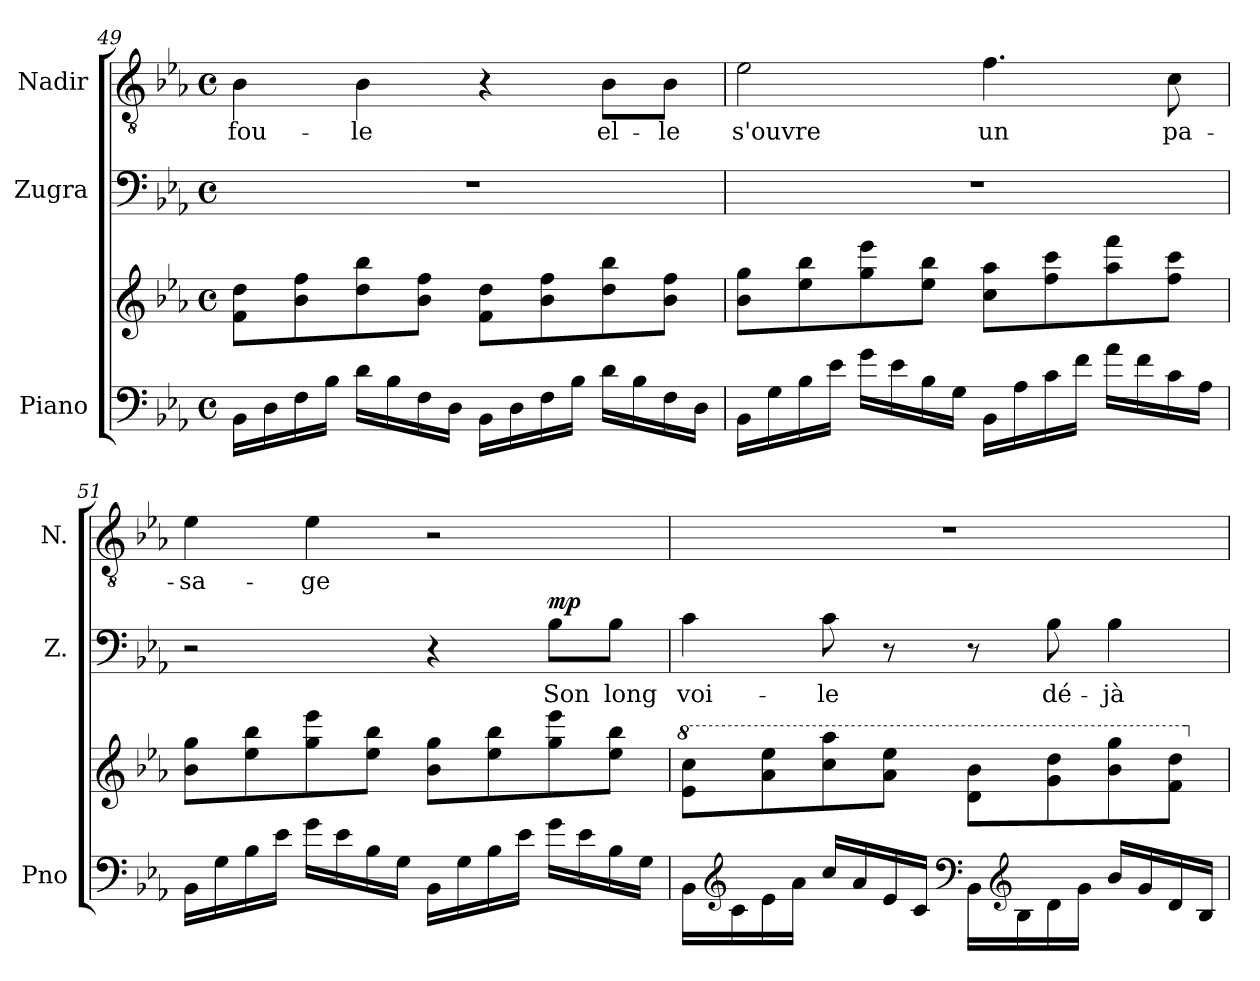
**kern	**kern	**kern	**text	**dynam	**kern	**text
*part3	*part3	*part2	*part2	*part2	*part1	*part1
*staff4	*staff3	*staff2	*staff2	*staff2	*staff1	*staff1
*I"Piano	*	*I"Zugra	*	*	*I"Nadir	*
*I'Pno	*	*I'Z.	*	*	*I'N.	*
*clefF4	*clefG2	*clefF4	*	*	*clefGv2	*
*k[b-e-a-]	*k[b-e-a-]	*k[b-e-a-]	*	*	*k[b-e-a-]	*
*M4/4	*M4/4	*M4/4	*	*	*M4/4	*
*met(c)	*met(c)	*met(c)	*	*	*met(c)	*
=49	=49	=49	=49	=49	=49	=49
16BB-\LL	8f\ 8dd\L	1r	.	.	4B-\	fou-
16D\	.	.	.	.	.	.
16F\	8b-\ 8ff\	.	.	.	.	.
16B-\JJ	.	.	.	.	.	.
16d\LL	8dd\ 8bb-\	.	.	.	4B-\	-le
16B-\	.	.	.	.	.	.
16F\	8b-\ 8ff\J	.	.	.	.	.
16D\JJ	.	.	.	.	.	.
16BB-\LL	8f\ 8dd\L	.	.	.	4r	.
16D\	.	.	.	.	.	.
16F\	8b-\ 8ff\	.	.	.	.	.
16B-\JJ	.	.	.	.	.	.
16d\LL	8dd\ 8bb-\	.	.	.	8B-\L	el-
16B-\	.	.	.	.	.	.
16F\	8b-\ 8ff\J	.	.	.	8B-\J	-le
16D\JJ	.	.	.	.	.	.
=50	=50	=50	=50	=50	=50	=50
16BB-\LL	8b-\ 8gg\L	1r	.	.	2e-\	s'ouvre
16G\	.	.	.	.	.	.
16B-\	8ee-\ 8bb-\	.	.	.	.	.
16e-\JJ	.	.	.	.	.	.
16g\LL	8gg\ 8eee-\	.	.	.	.	.
16e-\	.	.	.	.	.	.
16B-\	8ee-\ 8bb-\J	.	.	.	.	.
16G\JJ	.	.	.	.	.	.
16BB-\LL	8cc\ 8aa-\L	.	.	.	4.f\	un
16A-\	.	.	.	.	.	.
16c\	8ff\ 8ccc\	.	.	.	.	.
16f\JJ	.	.	.	.	.	.
16a-\LL	8aa-\ 8fff\	.	.	.	.	.
16f\	.	.	.	.	.	.
16c\	8ff\ 8ccc\J	.	.	.	8c\	pa-
16A-\JJ	.	.	.	.	.	.
!!LO:PB:g=z
=51	=51	=51	=51	=51	=51	=51
16BB-\LL	8b-\ 8gg\L	2r	.	.	4e-\	-sa-
16G\	.	.	.	.	.	.
16B-\	8ee-\ 8bb-\	.	.	.	.	.
16e-\JJ	.	.	.	.	.	.
16g\LL	8gg\ 8eee-\	.	.	.	4e-\	-ge
16e-\	.	.	.	.	.	.
16B-\	8ee-\ 8bb-\J	.	.	.	.	.
16G\JJ	.	.	.	.	.	.
16BB-\LL	8b-\ 8gg\L	4r	.	.	2r	.
16G\	.	.	.	.	.	.
16B-\	8ee-\ 8bb-\	.	.	.	.	.
16e-\JJ	.	.	.	.	.	.
!	!	!	!	!LO:DY:b	!	!
16g\LL	8gg\ 8eee-\	8B-\L	Son	mp	.	.
16e-\	.	.	.	.	.	.
16B-\	8ee-\ 8bb-\J	8B-\J	long	.	.	.
16G\JJ	.	.	.	.	.	.
=52	=52	=52	=52	=52	=52	=52
*	*8va	*	*	*	*	*
16BB-\LL	8ee-\ 8ccc\L	4c\	voi-	.	1r	.
*clefG2	*	*	*	*	*	*
16c\	.	.	.	.	.	.
16e-\	8aa-\ 8eee-\	.	.	.	.	.
16a-\JJ	.	.	.	.	.	.
16cc/LL	8ccc\ 8aaa-\	8c\	-le	.	.	.
16a-/	.	.	.	.	.	.
16e-/	8aa-\ 8eee-\J	8r	.	.	.	.
16c/JJ	.	.	.	.	.	.
*clefF4	*	*	*	*	*	*
16BB-\LL	8dd\ 8bb-\L	8r	.	.	.	.
*clefG2	*	*	*	*	*	*
16B-\	.	.	.	.	.	.
16d\	8gg\ 8ddd\	8B-\	dé-	.	.	.
16g\JJ	.	.	.	.	.	.
16b-/LL	8bb-\ 8ggg\	4B-\	-jà	.	.	.
16g/	.	.	.	.	.	.
16d/	8ff\ 8ddd\J	.	.	.	.	.
16B-/JJ	.	.	.	.	.	.
*	*X8va	*	*	*	*	*
=	=	=	=	=	=	=
*-	*-	*-	*-	*-	*-	*-
